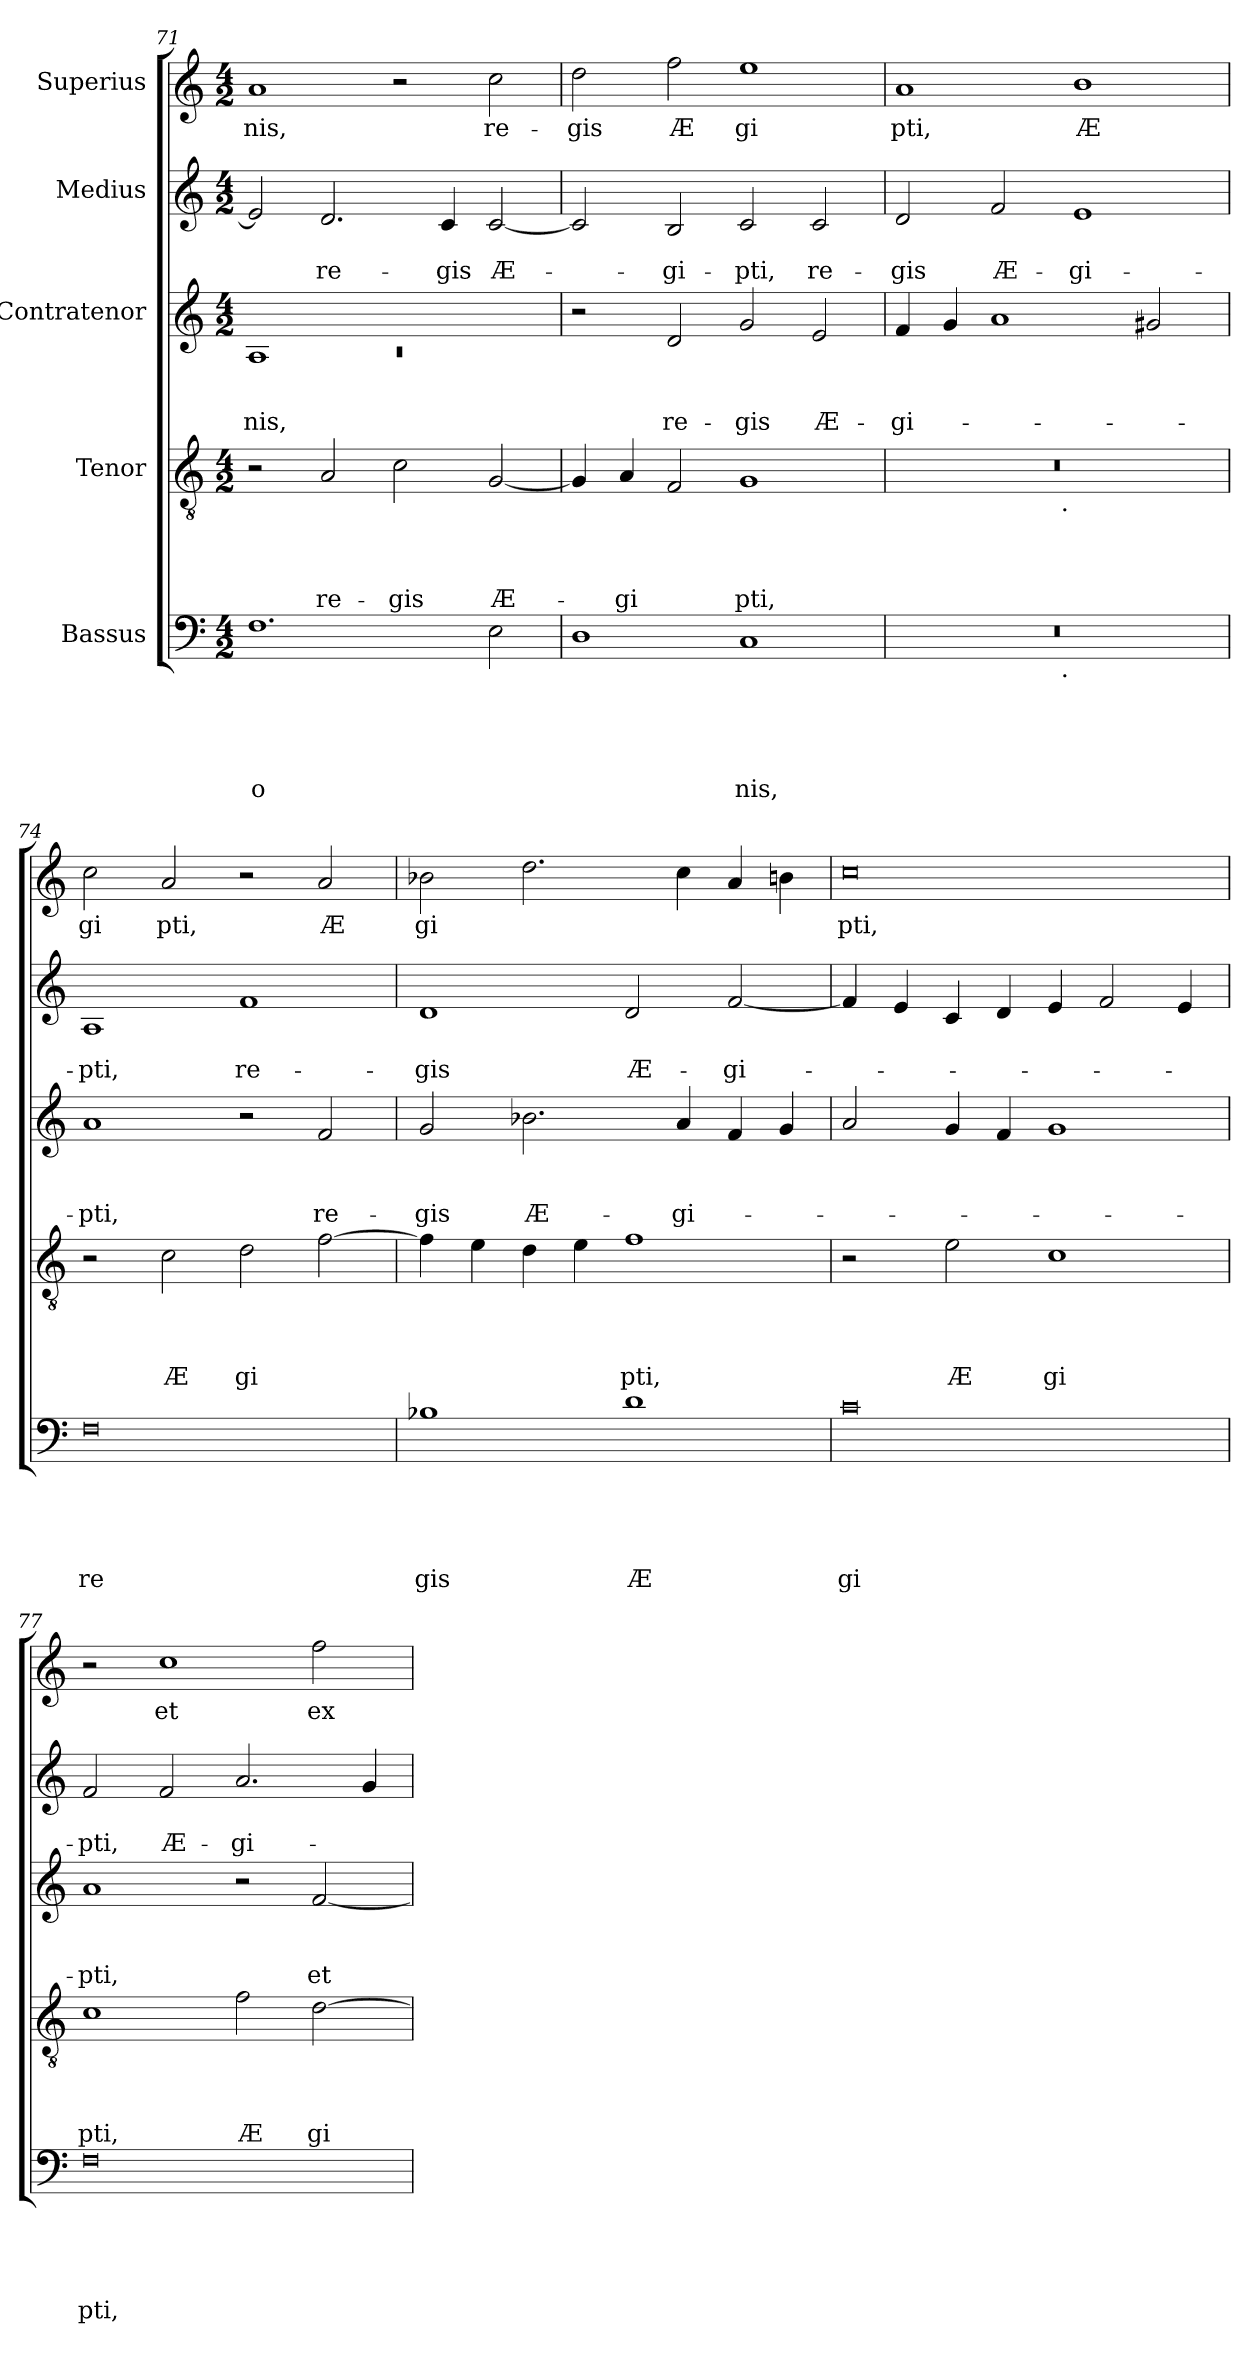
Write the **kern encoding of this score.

**kern	**text	**text	**text	**text	**text	**kern	**text	**text	**text	**text	**kern	**text	**text	**text	**kern	**text	**text	**kern	**text
*part5	*part5	*part5	*part5	*part5	*part5	*part4	*part4	*part4	*part4	*part4	*part3	*part3	*part3	*part3	*part2	*part2	*part2	*part1	*part1
*staff5	*staff5	*staff5	*staff5	*staff5	*staff5	*staff4	*staff4	*staff4	*staff4	*staff4	*staff3	*staff3	*staff3	*staff3	*staff2	*staff2	*staff2	*staff1	*staff1
*I"Bassus	*	*	*	*	*	*I"Tenor	*	*	*	*	*I"Contratenor	*	*	*	*I"Medius	*	*	*I"Superius	*
*clefF4	*	*	*	*	*	*clefGv2	*	*	*	*	*clefG2	*	*	*	*clefG2	*	*	*clefG2	*
*k[]	*	*	*	*	*	*k[]	*	*	*	*	*k[]	*	*	*	*k[]	*	*	*k[]	*
*C:	*	*	*	*	*	*C:	*	*	*	*	*C:	*	*	*	*C:	*	*	*C:	*
*M4/2	*	*	*	*	*	*M4/2	*	*	*	*	*M4/2	*	*	*	*M4/2	*	*	*M4/2	*
=71	=71	=71	=71	=71	=71	=71	=71	=71	=71	=71	=71	=71	=71	=71	=71	=71	=71	=71	=71
*	*	*	*	*	*	*	*	*	*	*	*^	*	*	*	*	*	*	*	*
!	!	!	!	!	!LO:LY:b:rj	!	!	!	!	!	!	!LO:N:vis=1	!	!	!LO:LY:b	!	!	!	!	!LO:LY:b
1.F	.	.	.	.	o	2r	.	.	.	.	1A	0rc	.	.	-nis,	2e/]	.	.	1a	-nis,
!	!	!	!	!	!	!	!	!	!	!LO:LY:b	!	!	!	!	!	!	!	!LO:LY:b	!	!
.	.	.	.	.	.	2A/	.	.	.	re-	.	.	.	.	.	2.d/	.	re-	.	.
!	!	!	!	!	!	!	!	!	!	!LO:LY:b	!	!	!	!	!	!	!	!	!	!
.	.	.	.	.	.	2c\	.	.	.	-gis	1ryy	.	.	.	.	.	.	.	2r	.
!	!	!	!	!	!	!	!	!	!	!	!	!	!	!	!	!	!	!LO:LY:b	!	!
.	.	.	.	.	.	.	.	.	.	.	.	.	.	.	.	4c/	.	-gis	.	.
!	!	!	!	!	!	!	!	!	!	!LO:LY:b	!	!	!	!	!	!	!	!LO:LY:b	!	!LO:LY:b
2E\	.	.	.	.	.	[<2G/	.	.	.	Æ-	.	.	.	.	.	[<2c/	.	Æ-	2cc\	re-
*	*	*	*	*	*	*	*	*	*	*	*v	*v	*	*	*	*	*	*	*	*
!!LO:LB:g=z
=72	=72	=72	=72	=72	=72	=72	=72	=72	=72	=72	=72	=72	=72	=72	=72	=72	=72	=72	=72
!	!	!	!	!	!	!	!	!	!	!	!	!	!	!	!	!	!	!	!LO:LY:b
1D	.	.	.	.	.	4G/]	.	.	.	.	2r	.	.	.	2c/]	.	.	2dd\	-gis
!	!	!	!	!	!	!	!	!	!	!LO:LY:b	!	!	!	!	!	!	!	!	!
.	.	.	.	.	.	4A/	.	.	.	-gi	.	.	.	.	.	.	.	.	.
!	!	!	!	!	!	!	!	!	!	!	!	!	!	!LO:LY:b	!	!	!LO:LY:b	!	!LO:LY:b
.	.	.	.	.	.	2F/	.	.	.	.	2d/	.	.	re-	2B/	.	-gi-	2ff\	Æ
!	!	!	!	!	!LO:LY:b	!	!	!	!	!LO:LY:b	!	!	!	!LO:LY:b	!	!	!LO:LY:b	!	!LO:LY:b
1C	.	.	.	.	nis,	1G	.	.	.	pti,	2g/	.	.	-gis	2c/	.	-pti,	1ee	gi
!	!	!	!	!	!	!	!	!	!	!	!	!	!	!LO:LY:b	!	!	!LO:LY:b	!	!
.	.	.	.	.	.	.	.	.	.	.	2e/	.	.	Æ-	2c/	.	re-	.	.
=73	=73	=73	=73	=73	=73	=73	=73	=73	=73	=73	=73	=73	=73	=73	=73	=73	=73	=73	=73
!	!	!	!	!	!	!	!	!	!	!	!	!	!	!LO:LY:b	!	!	!LO:LY:b	!	!LO:LY:b
*^	*	*	*	*	*	*^	*	*	*	*	*	*	*	*	*	*	*	*	*
0r	2ryy	.	.	.	.	.	0r	2ryy	.	.	.	.	4f/	.	.	-gi-	2d/	.	-gis	1a	pti,
.	.	.	.	.	.	.	.	.	.	.	.	.	4g/	.	.	.	.	.	.	.	.
!	!	!	!	!	!	!	!	!	!	!	!	!	!	!	!	!	!	!	!LO:LY:b	!	!
.	4...ryy	.	.	.	.	.	.	4...ryy	.	.	.	.	1a	.	.	.	2f/	.	Æ-	.	.
!	!	!	!	!	!	!	!	!LO:TX:b:t=.	!	!	!	!	!	!	!	!	!	!	!	!	!
!	!LO:TX:b:t=.	!	!	!	!	!	!	!	!	!	!	!	!	!	!	!	!	!	!	!	!
.	1ryy	.	.	.	.	.	.	1ryy	.	.	.	.	.	.	.	.	.	.	.	.	.
!	!	!	!	!	!	!	!	!	!	!	!	!	!	!	!	!	!	!	!LO:LY:b	!	!LO:LY:b
.	.	.	.	.	.	.	.	.	.	.	.	.	.	.	.	.	1e	.	-gi-	1b	Æ
.	.	.	.	.	.	.	.	.	.	.	.	.	2g#X/	.	.	.	.	.	.	.	.
.	32ryy	.	.	.	.	.	.	32ryy	.	.	.	.	.	.	.	.	.	.	.	.	.
=74	=74	=74	=74	=74	=74	=74	=74	=74	=74	=74	=74	=74	=74	=74	=74	=74	=74	=74	=74	=74	=74
!	!	!	!	!	!	!LO:LY:b	!	!	!	!	!	!	!	!	!	!LO:LY:b	!	!	!LO:LY:b	!	!LO:LY:b
*v	*v	*	*	*	*	*	*	*	*	*	*	*	*	*	*	*	*	*	*	*	*
*	*	*	*	*	*	*v	*v	*	*	*	*	*	*	*	*	*	*	*	*	*
0F	.	.	.	.	re	2r	.	.	.	.	1a	.	.	-pti,	1A	.	-pti,	2cc\	gi
!	!	!	!	!	!	!	!	!	!	!LO:LY:b	!	!	!	!	!	!	!	!	!LO:LY:b
.	.	.	.	.	.	2c\	.	.	.	Æ	.	.	.	.	.	.	.	2a/	pti,
!	!	!	!	!	!	!	!	!	!	!LO:LY:b	!	!	!	!	!	!	!LO:LY:b	!	!
.	.	.	.	.	.	2d\	.	.	.	gi	2r	.	.	.	1f	.	re-	2r	.
!	!	!	!	!	!	!	!	!	!	!	!	!	!	!LO:LY:b	!	!	!	!	!LO:LY:b
.	.	.	.	.	.	[>2f\	.	.	.	.	2f/	.	.	re-	.	.	.	2a/	Æ
=75	=75	=75	=75	=75	=75	=75	=75	=75	=75	=75	=75	=75	=75	=75	=75	=75	=75	=75	=75
!	!	!	!	!	!LO:LY:b	!	!	!	!	!	!	!	!	!LO:LY:b	!	!	!LO:LY:b	!	!LO:LY:b
1B-X	.	.	.	.	gis	4f\]	.	.	.	.	2g/	.	.	-gis	1d	.	-gis	2b-X\	gi
.	.	.	.	.	.	4e\	.	.	.	.	.	.	.	.	.	.	.	.	.
!	!	!	!	!	!	!	!	!	!	!	!	!	!	!LO:LY:b	!	!	!	!	!
.	.	.	.	.	.	4d\	.	.	.	.	2.b-\	.	.	Æ-	.	.	.	2.dd\	.
.	.	.	.	.	.	4e\	.	.	.	.	.	.	.	.	.	.	.	.	.
!	!	!	!	!	!LO:LY:b	!	!	!	!	!LO:LY:b	!	!	!	!	!	!	!LO:LY:b	!	!
1d	.	.	.	.	Æ	1f	.	.	.	pti,	.	.	.	.	2d/	.	Æ-	.	.
!	!	!	!	!	!	!	!	!	!	!	!	!	!	!LO:LY:b	!	!	!	!	!
.	.	.	.	.	.	.	.	.	.	.	4a/	.	.	-gi-	.	.	.	4cc\	.
!	!	!	!	!	!	!	!	!	!	!	!	!	!	!	!	!	!LO:LY:b	!	!
.	.	.	.	.	.	.	.	.	.	.	4f/	.	.	.	[<2f/	.	-gi-	4a/	.
.	.	.	.	.	.	.	.	.	.	.	4g/	.	.	.	.	.	.	4bn\	.
=76	=76	=76	=76	=76	=76	=76	=76	=76	=76	=76	=76	=76	=76	=76	=76	=76	=76	=76	=76
!	!	!	!	!	!LO:LY:b	!	!	!	!	!	!	!	!	!	!	!	!	!	!LO:LY:b
0c	.	.	.	.	gi	2r	.	.	.	.	2a/	.	.	.	4f/]	.	.	0cc	pti,
.	.	.	.	.	.	.	.	.	.	.	.	.	.	.	4e/	.	.	.	.
!	!	!	!	!	!	!	!	!	!	!LO:LY:b	!	!	!	!	!	!	!	!	!
.	.	.	.	.	.	2e\	.	.	.	Æ	4g/	.	.	.	4c/	.	.	.	.
.	.	.	.	.	.	.	.	.	.	.	4f/	.	.	.	4d/	.	.	.	.
!	!	!	!	!	!	!	!	!	!	!LO:LY:b	!	!	!	!	!	!	!	!	!
.	.	.	.	.	.	1c	.	.	.	gi	1g	.	.	.	4e/	.	.	.	.
.	.	.	.	.	.	.	.	.	.	.	.	.	.	.	2f/	.	.	.	.
.	.	.	.	.	.	.	.	.	.	.	.	.	.	.	4e/	.	.	.	.
=77	=77	=77	=77	=77	=77	=77	=77	=77	=77	=77	=77	=77	=77	=77	=77	=77	=77	=77	=77
!	!	!	!	!	!LO:LY:b	!	!	!	!	!LO:LY:b	!	!	!	!LO:LY:b	!	!	!LO:LY:b	!	!
0F	.	.	.	.	pti,	1c	.	.	.	pti,	1a	.	.	-pti,	2f/	.	-pti,	2r	.
!	!	!	!	!	!	!	!	!	!	!	!	!	!	!	!	!	!LO:LY:b	!	!LO:LY:b
.	.	.	.	.	.	.	.	.	.	.	.	.	.	.	2f/	.	Æ-	1cc	et
!	!	!	!	!	!	!	!	!	!	!LO:LY:b	!	!	!	!	!	!	!LO:LY:b	!	!
.	.	.	.	.	.	2f\	.	.	.	Æ	2r	.	.	.	2.a/	.	-gi-	.	.
!	!	!	!	!	!	!	!	!	!	!LO:LY:b	!	!	!	!LO:LY:b	!	!	!	!	!LO:LY:b
.	.	.	.	.	.	[>2d\	.	.	.	gi	[<2f/	.	.	et	.	.	.	2ff\	ex
.	.	.	.	.	.	.	.	.	.	.	.	.	.	.	4g/	.	.	.	.
=	=	=	=	=	=	=	=	=	=	=	=	=	=	=	=	=	=	=	=
*-	*-	*-	*-	*-	*-	*-	*-	*-	*-	*-	*-	*-	*-	*-	*-	*-	*-	*-	*-
